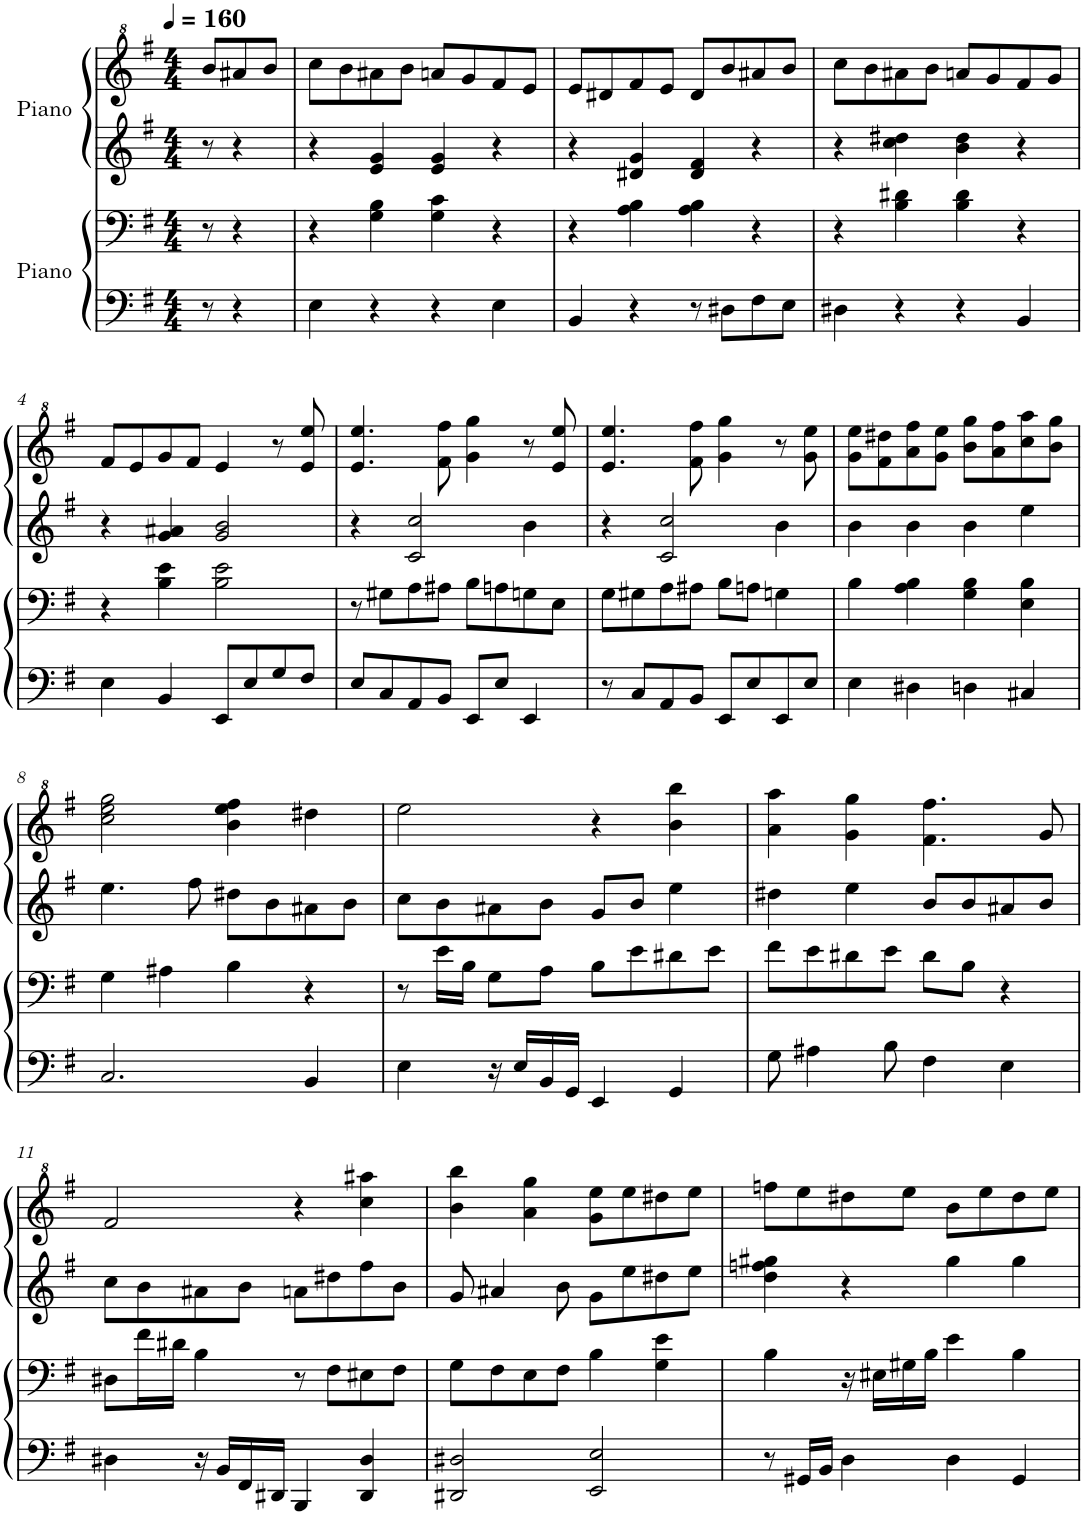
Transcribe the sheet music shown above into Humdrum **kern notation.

**kern	**kern	**kern	**kern
*part2	*part2	*part1	*part1
*staff4	*staff3	*staff2	*staff1
*I"Piano	*	*I"Piano	*
*I'Pno	*	*I'Pno	*
*clefF4	*clefF4	*clefG2	*clefG^2
*k[f#]	*k[f#]	*k[f#]	*k[f#]
*M4/4	*M4/4	*M4/4	*M4/4
*MM160	*MM160	*MM160	*MM160
=	=	=	=
8r	8r	8r	8bb/L
4r	4r	4r	8aa#X/
.	.	.	8bb/J
=1	=1	=1	=1
4E\	4r	4r	8ccc\L
.	.	.	8bb\
4r	4G\ 4B\	4e/ 4g/	8aa#X\
.	.	.	8bb\J
4r	4G\ 4c\	4e/ 4g/	8aan/L
.	.	.	8gg/
4E\	4r	4r	8ff#/
.	.	.	8ee/J
=2	=2	=2	=2
4BB/	4r	4r	8ee/L
.	.	.	8dd#X/
4r	4A\ 4B\	4d#X/ 4g/	8ff#/
.	.	.	8ee/J
8r	4A\ 4B\	4d#/ 4f#/	8dd#/L
8D#X\L	.	.	8bb/
8F#\	4r	4r	8aa#X/
8E\J	.	.	8bb/J
=3	=3	=3	=3
4D#X\	4r	4r	8ccc\L
.	.	.	8bb\
4r	4B\ 4d#X\	4cc\ 4dd#X\	8aa#X\
.	.	.	8bb\J
4r	4B\ 4d#\	4b\ 4dd#\	8aan/L
.	.	.	8gg/
4BB/	4r	4r	8ff#/
.	.	.	8gg/J
!!LO:LB:g=z
=4	=4	=4	=4
4E\	4r	4r	8ff#/L
.	.	.	8ee/
4BB/	4B\ 4e\	4g/ 4a#X/	8gg/
.	.	.	8ff#/J
8EE/L	2B\ 2e\	2g/ 2b/	4ee/
8E/	.	.	.
8G/	.	.	8r
8F#/J	.	.	8ee/ 8eee/
=5	=5	=5	=5
8E/L	8r	4r	4.ee/ 4.eee/
8C/	8G#X\L	.	.
8AA/	8A\	2c/ 2cc/	.
8BB/J	8A#X\J	.	8ff#\ 8fff#\
8EE/L	8B\L	.	4gg\ 4ggg\
8E/J	8An\	.	.
4EE/	8Gn\	4b\	8r
.	8E\J	.	8ee/ 8eee/
=6	=6	=6	=6
8r	8G\L	4r	4.ee/ 4.eee/
8C/L	8G#X\	.	.
8AA/	8A\	2c/ 2cc/	.
8BB/J	8A#X\J	.	8ff#\ 8fff#\
8EE/L	8B\L	.	4gg\ 4ggg\
8E/	8An\J	.	.
8EE/	4Gn\	4b\	8r
8E/J	.	.	8gg\ 8eee\
=7	=7	=7	=7
4E\	4B\	4b\	8gg\ 8eee\L
.	.	.	8ff#\ 8ddd#X\
4D#X\	4A\ 4B\	4b\	8aa\ 8fff#\
.	.	.	8gg\ 8eee\J
4Dn\	4G\ 4B\	4b\	8bb\ 8ggg\L
.	.	.	8aa\ 8fff#\
4C#X/	4E\ 4B\	4ee\	8ccc\ 8aaa\
.	.	.	8bb\ 8ggg\J
!!LO:LB:g=z
=8	=8	=8	=8
2.C/	4G\	4.ee\	2ccc\ 2eee\ 2ggg\
.	4A#X\	.	.
.	.	8ff#\	.
.	4B\	8dd#X\L	4bb\ 4eee\ 4fff#\
.	.	8b\	.
4BB/	4r	8a#X\	4ddd#X\
.	.	8b\J	.
=9	=9	=9	=9
4E\	8r	8cc\L	2eee\
.	16e\LL	8b\	.
.	16B\JJ	.	.
16r	8G\L	8a#X\	.
16E/LL	.	.	.
16BB/	8A\J	8b\J	.
16GG/JJ	.	.	.
4EE/	8B\L	8g/L	4r
.	8e\	8b/J	.
4GG/	8d#X\	4ee\	4bb\ 4bbb\
.	8e\J	.	.
=10	=10	=10	=10
8G\	8f#\L	4dd#X\	4aa\ 4aaa\
4A#X\	8e\	.	.
.	8d#X\	4ee\	4gg\ 4ggg\
8B\	8e\J	.	.
4F#\	8d#\L	8b/L	4.ff#\ 4.fff#\
.	8B\J	8b/	.
4E\	4r	8a#X/	.
.	.	8b/J	8gg/
!!LO:LB:g=z
=11	=11	=11	=11
4D#X\	8D#X\L	8cc\L	2ff#/
.	16f#\L	8b\	.
.	16d#X\JJ	.	.
16r	4B\	8a#X\	.
16BB/LL	.	.	.
16FF#/	.	8b\J	.
16DD#X/JJ	.	.	.
4BBB/	8r	8an\L	4r
.	8F#\L	8dd#X\	.
4DD#/ 4D#/	8E#X\	8ff#\	4ccc\ 4aaa#X\
.	8F#\J	8b\J	.
=12	=12	=12	=12
2DD#X/ 2D#X/	8G\L	8g/	4bb\ 4bbb\
.	8F#\	4a#X/	.
.	8E\	.	4aa\ 4ggg\
.	8F#\J	8b\	.
2EE/ 2E/	4B\	8g\L	8gg\ 8eee\L
.	.	8ee\	8eee\
.	4G\ 4e\	8dd#X\	8ddd#X\
.	.	8ee\J	8eee\J
=13	=13	=13	=13
8r	4B\	4dd\ 4ffn\ 4gg#X\	8fffn\L
16GG#X/LL	.	.	8eee\
16BB/JJ	.	.	.
4D\	16r	4r	8ddd#X\
.	16E#X\LL	.	.
.	16G#X\	.	8eee\J
.	16B\JJ	.	.
4D\	4e\	4gg#\	8bb\L
.	.	.	8eee\
4GG#/	4B\	4gg#\	8ddd#\
.	.	.	8eee\J
=	=	=	=
*-	*-	*-	*-
